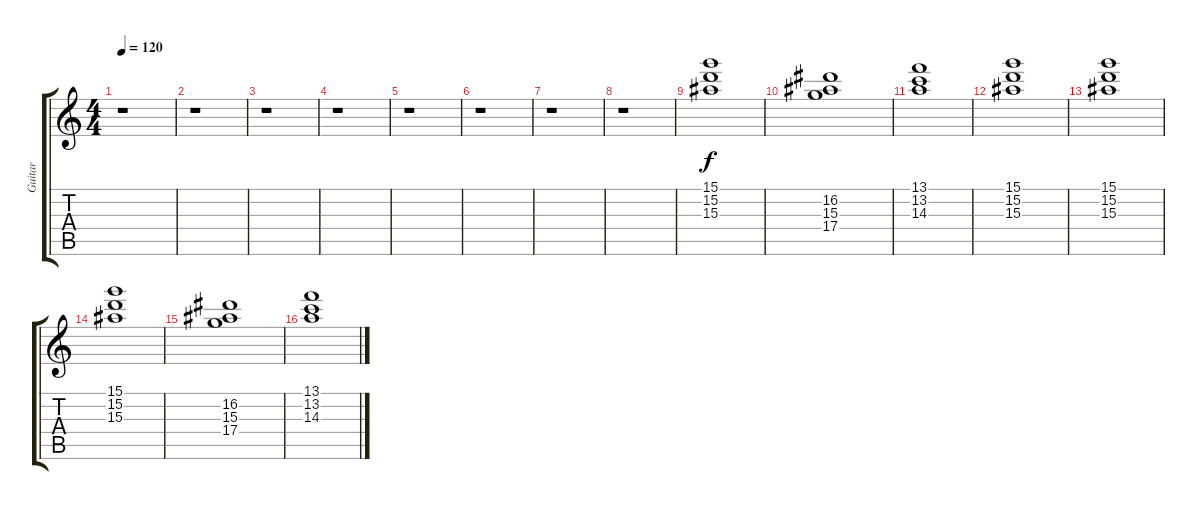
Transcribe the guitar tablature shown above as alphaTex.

\track ("Guitar" "Guitar") {instrument distortionguitar}
\staff {score tabs}
\tuning (E4 B3 G3 D3 A2 D2) {hide}
\ts (4 4)
\tempo 120
\clef g2
\ks c
r.1{dy fff} |
r.1 |
r.1 |
r.1 |
r.1 |
r.1 |
r.1 |
r.1 |
(15.1 15.2 15.3).1{dy f volume 1} |
(16.2 15.3 17.4).1{volume 1} |
(13.1 13.2 14.3).1{volume 1} |
(15.1 15.2 15.3).1{volume 1} |
(15.1 15.2 15.3).1{volume 1} |
(15.1 15.2 15.3).1{volume 1} |
(16.2 15.3 17.4).1{volume 1} |
(13.1 13.2 14.3).1{volume 1}
